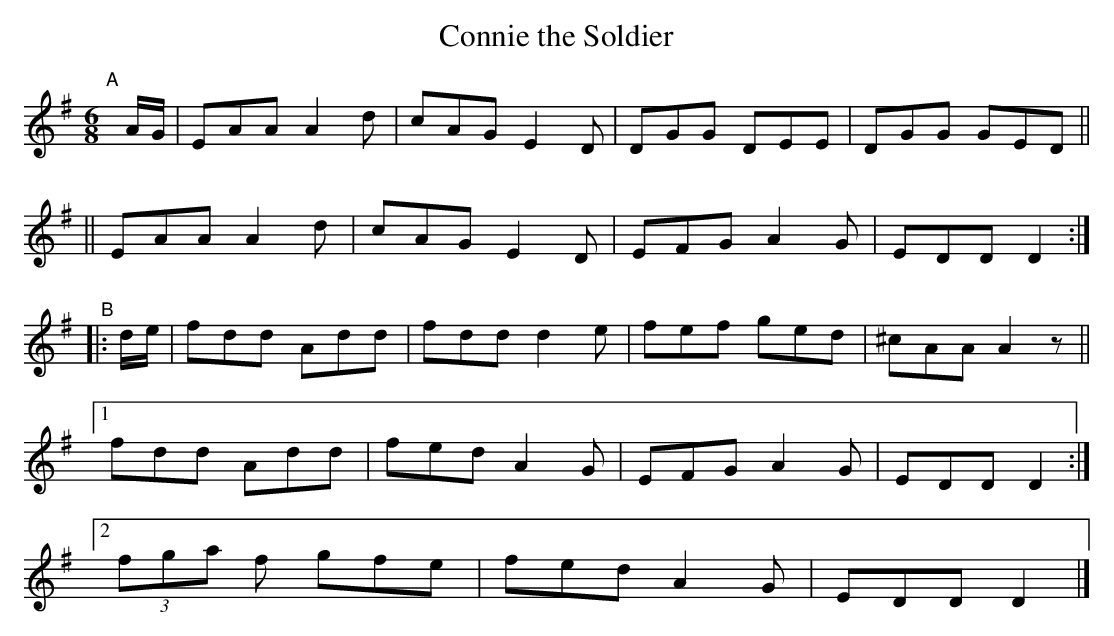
X:1
T: Connie the Soldier
M: 6/8
L: 1/8
K: Dmix
"^A"[|] A/G/ \
|  EAA A2d | cAG E2D | DGG DEE | DGG GED ||
|| EAA A2d | cAG E2D | EFG A2G | EDD D2  :|
"^B"|: d/e/ \
|  fdd Add | fdd d2e |  fef ged |^cAA A2z ||
[1 fdd Add | fed A2G | EFG A2G | EDD D2 :|
[2 (3fga f gfe | fed A2G | EDD D2 |]
